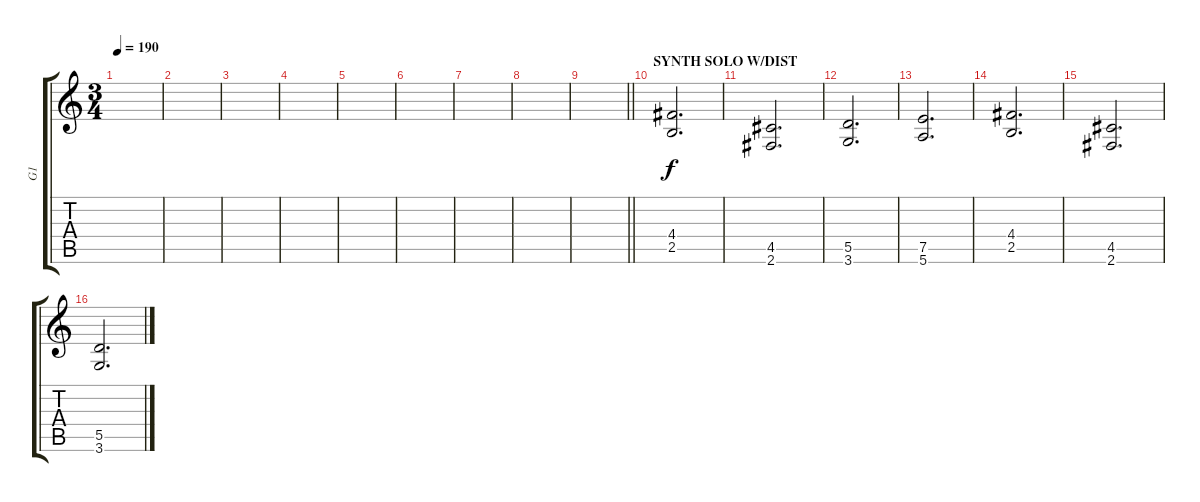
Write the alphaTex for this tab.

\track ("G1" "G1") {instrument distortionguitar}
\staff {score tabs}
\tuning (E4 B3 G3 D3 A2 E2) {hide}
\ts (3 4)
\tempo 190
\clef g2
\ks c
|
|
|
|
|
|
|
|
\barLineRight lightlight
|
\section ("" "SYNTH SOLO W/DIST")
(4.4 2.5).2{d} |
(4.5 2.6).2{d} |
(5.5 3.6).2{d} |
(7.5 5.6).2{d} |
(4.4 2.5).2{d} |
(4.5 2.6).2{d} |
(5.5 3.6).2{d}
